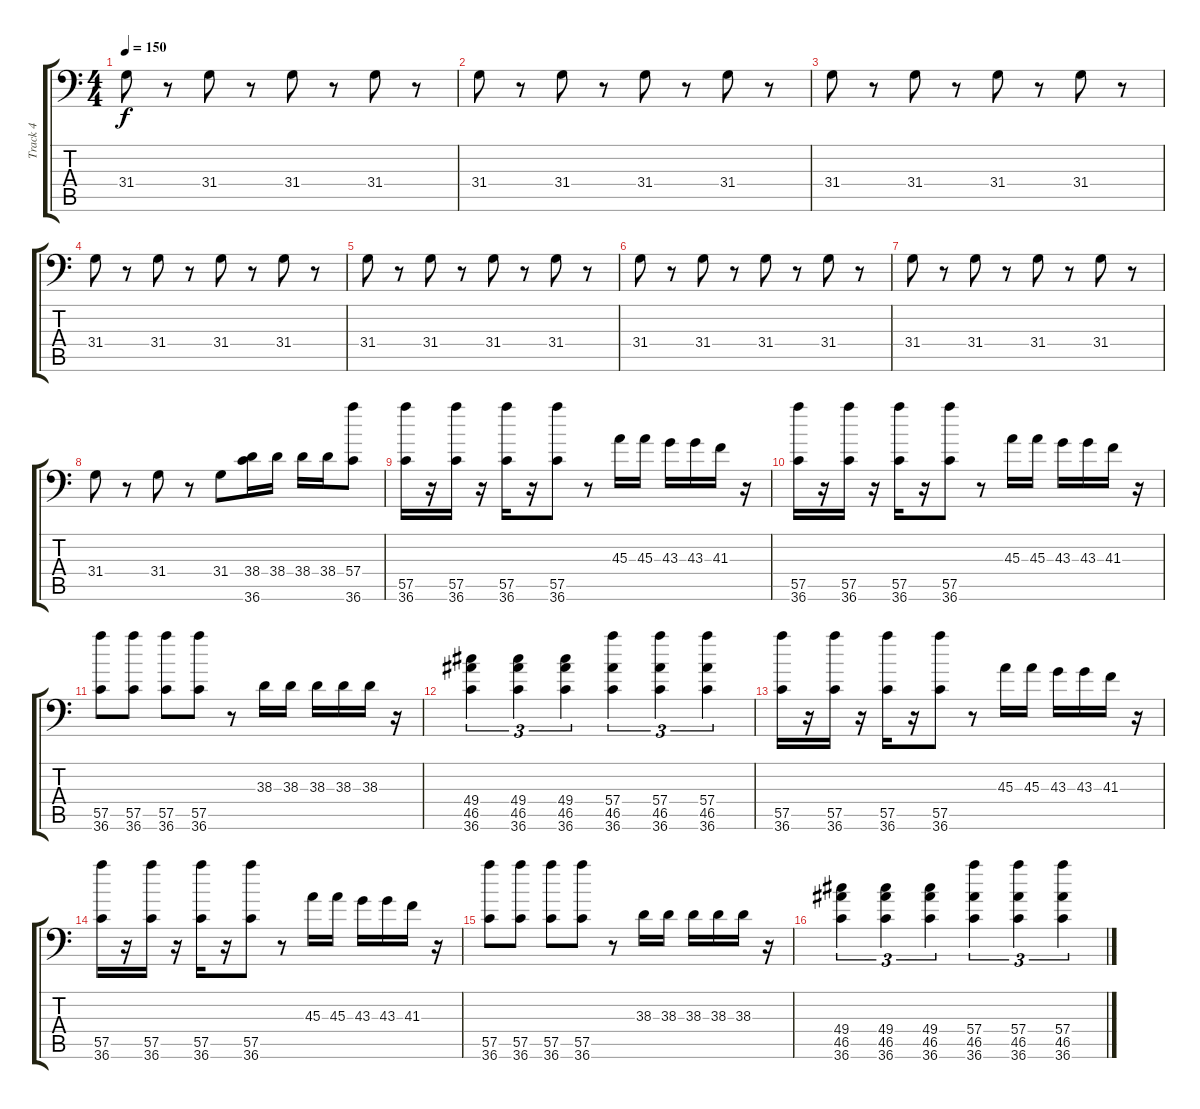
\track ("Track 4" "Track 4") {instrument acousticgrandpiano}
\staff {score tabs}
\tuning (C-1 C-1 C-1 C-1 C-1 C-1) {hide}
\ts (4 4)
\tempo 150
\clef f4
\ks c
31.4.8{dy f} r.8 31.4.8 r.8 31.4.8 r.8 31.4.8 r.8 |
31.4.8 r.8 31.4.8 r.8 31.4.8 r.8 31.4.8 r.8 |
31.4.8 r.8 31.4.8 r.8 31.4.8 r.8 31.4.8 r.8 |
31.4.8 r.8 31.4.8 r.8 31.4.8 r.8 31.4.8 r.8 |
31.4.8 r.8 31.4.8 r.8 31.4.8 r.8 31.4.8 r.8 |
31.4.8 r.8 31.4.8 r.8 31.4.8 r.8 31.4.8 r.8 |
31.4.8 r.8 31.4.8 r.8 31.4.8 r.8 31.4.8 r.8 |
31.4.8 r.8 31.4.8 r.8 31.4.8 (38.4 36.6).16 38.4.16 38.4.16 38.4.16 (57.4 36.6).8 |
(57.5 36.6).16 r.16 (57.5 36.6).16 r.16 (57.5 36.6).16 r.16 (57.5 36.6).8 r.8 45.3.16 45.3.16 43.3.16 43.3.16 41.3.16 r.16 |
(57.5 36.6).16 r.16 (57.5 36.6).16 r.16 (57.5 36.6).16 r.16 (57.5 36.6).8 r.8 45.3.16 45.3.16 43.3.16 43.3.16 41.3.16 r.16 |
(57.5 36.6).8 (57.5 36.6).8 (57.5 36.6).8 (57.5 36.6).8 r.8 38.3.16 38.3.16 38.3.16 38.3.16 38.3.16 r.16 |
(49.4 46.5 36.6).4{tu (3 2)} (49.4 46.5 36.6).4{tu (3 2)} (49.4 46.5 36.6).4{tu (3 2)} (57.4 46.5 36.6).4{tu (3 2)} (57.4 46.5 36.6).4{tu (3 2)} (57.4 46.5 36.6).4{tu (3 2)} |
(57.5 36.6).16 r.16 (57.5 36.6).16 r.16 (57.5 36.6).16 r.16 (57.5 36.6).8 r.8 45.3.16 45.3.16 43.3.16 43.3.16 41.3.16 r.16 |
(57.5 36.6).16 r.16 (57.5 36.6).16 r.16 (57.5 36.6).16 r.16 (57.5 36.6).8 r.8 45.3.16 45.3.16 43.3.16 43.3.16 41.3.16 r.16 |
(57.5 36.6).8 (57.5 36.6).8 (57.5 36.6).8 (57.5 36.6).8 r.8 38.3.16 38.3.16 38.3.16 38.3.16 38.3.16 r.16 |
(49.4 46.5 36.6).4{tu (3 2)} (49.4 46.5 36.6).4{tu (3 2)} (49.4 46.5 36.6).4{tu (3 2)} (57.4 46.5 36.6).4{tu (3 2)} (57.4 46.5 36.6).4{tu (3 2)} (57.4 46.5 36.6).4{tu (3 2)}
